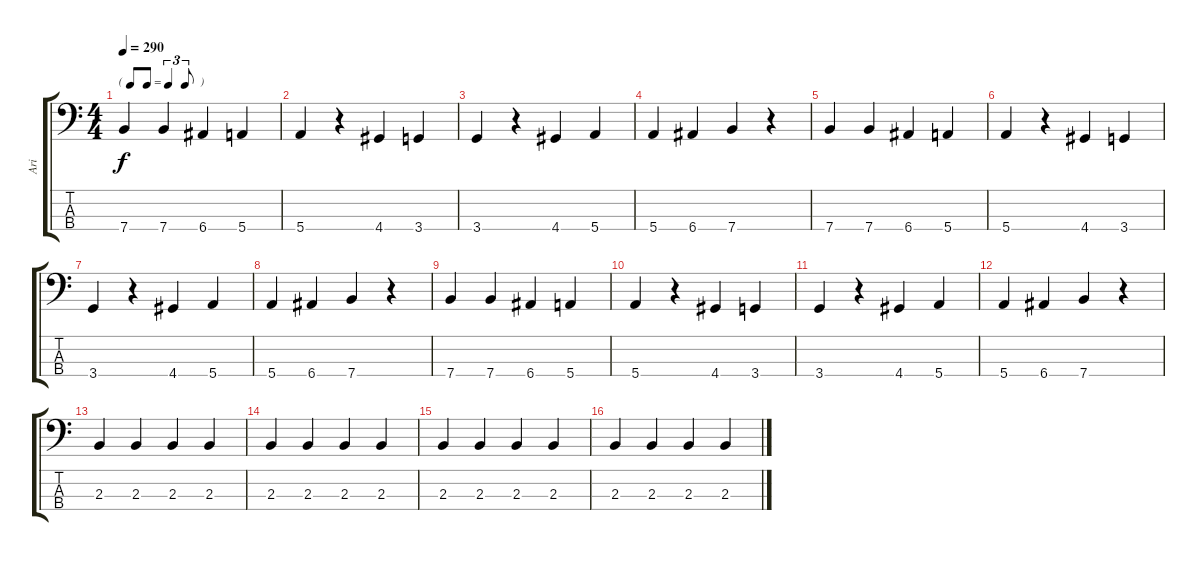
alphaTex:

\track ("Ari" "Ari") {instrument electricbasspick}
\staff {score tabs}
\tuning (G2 D2 A1 E1) {hide}
\ts (4 4)
\tf triplet8th
\tempo 290
\clef f4
\ks c
7.4.4{dy f} 7.4.4 6.4.4 5.4.4 |
5.4.4 r.4 4.4.4 3.4.4 |
3.4.4 r.4 4.4.4 5.4.4 |
5.4.4 6.4.4 7.4.4 r.4 |
7.4.4 7.4.4 6.4.4 5.4.4 |
5.4.4 r.4 4.4.4 3.4.4 |
3.4.4 r.4 4.4.4 5.4.4 |
5.4.4 6.4.4 7.4.4 r.4 |
7.4.4 7.4.4 6.4.4 5.4.4 |
5.4.4 r.4 4.4.4 3.4.4 |
3.4.4 r.4 4.4.4 5.4.4 |
5.4.4 6.4.4 7.4.4 r.4 |
2.3.4 2.3.4 2.3.4 2.3.4 |
2.3.4 2.3.4 2.3.4 2.3.4 |
2.3.4 2.3.4 2.3.4 2.3.4 |
2.3.4 2.3.4 2.3.4 2.3.4
